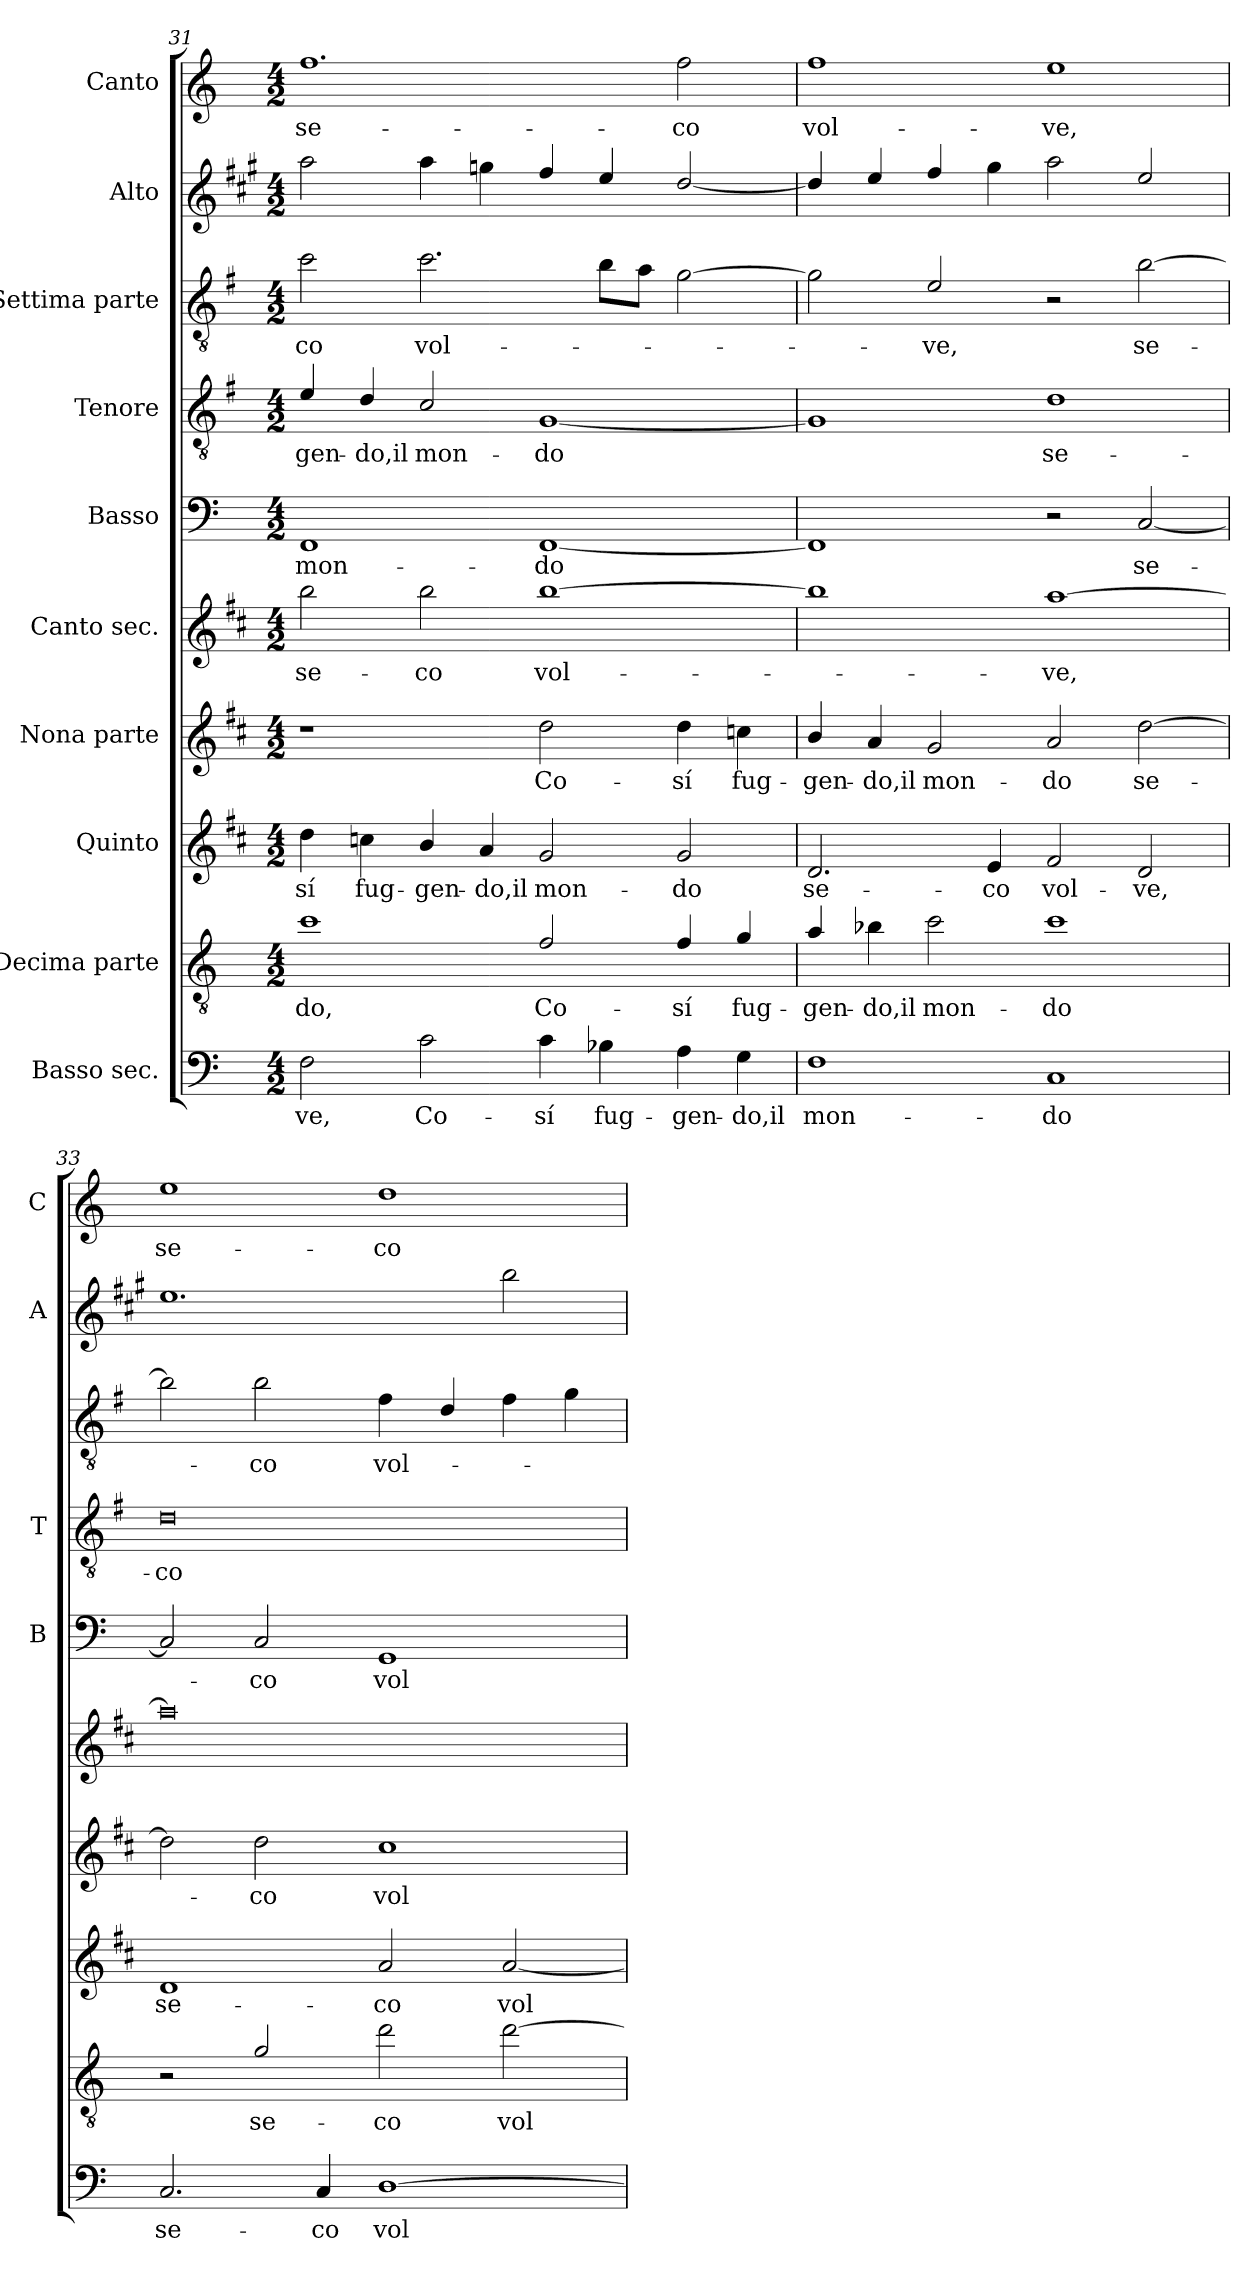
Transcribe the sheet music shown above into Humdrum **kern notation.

**kern	**text	**kern	**text	**kern	**text	**kern	**text	**kern	**text	**kern	**text	**kern	**text	**kern	**text	**kern	**kern	**text
*part10	*part10	*part9	*part9	*part8	*part8	*part7	*part7	*part6	*part6	*part5	*part5	*part4	*part4	*part3	*part3	*part2	*part1	*part1
*staff10	*staff10	*staff9	*staff9	*staff8	*staff8	*staff7	*staff7	*staff6	*staff6	*staff5	*staff5	*staff4	*staff4	*staff3	*staff3	*staff2	*staff1	*staff1
*I"Basso sec.	*	*I"Decima parte	*	*I"Quinto	*	*I"Nona parte	*	*I"Canto sec.	*	*I"Basso	*	*I"Tenore	*	*I"Settima parte	*	*I"Alto	*I"Canto	*
*	*	*	*	*	*	*	*	*	*	*I'B	*	*I'T	*	*	*	*I'A	*I'C	*
!!LO:PB:g=z
*clefF4	*	*clefGv2	*	*clefG2	*	*clefG2	*	*clefG2	*	*clefF4	*	*clefGv2	*	*clefGv2	*	*clefG2	*clefG2	*
*	*	*ITrd8c14	*	*ITrd1c2	*	*ITrd1c2	*	*ITrd1c2	*	*	*	*ITrd4c7	*	*ITrd4c7	*	*ITrd5c9	*	*
*k[]	*	*k[]	*	*k[]	*	*k[]	*	*k[]	*	*k[]	*	*k[]	*	*k[]	*	*k[]	*k[]	*
*C:	*	*C:	*	*C:	*	*C:	*	*C:	*	*C:	*	*C:	*	*C:	*	*C:	*C:	*
*M4/2	*	*M4/2	*	*M4/2	*	*M4/2	*	*M4/2	*	*M4/2	*	*M4/2	*	*M4/2	*	*M4/2	*M4/2	*
=31	=31	=31	=31	=31	=31	=31	=31	=31	=31	=31	=31	=31	=31	=31	=31	=31	=31	=31
!	!LO:LY:b	!	!LO:LY:b	!	!LO:LY:b	!	!	!	!LO:LY:b	!	!LO:LY:b	!	!LO:LY:b	!	!LO:LY:b	!	!	!LO:LY:b
2F\	-ve,	1c	-do,	4cc\	-sí	1r	.	2aa\	se-	1FF	mon-	4A/	-gen-	2f\	-co	2cc\	1.ff	se-
!	!	!	!	!	!LO:LY:b	!	!	!	!	!	!	!	!LO:LY:b	!	!	!	!	!
.	.	.	.	4b-X\	fug-	.	.	.	.	.	.	4G/	-do,il	.	.	.	.	.
!	!LO:LY:b	!	!	!	!LO:LY:b	!	!	!	!LO:LY:b	!	!	!	!LO:LY:b	!	!LO:LY:b	!	!	!
2c\	Co-	.	.	4a/	-gen-	.	.	2aa\	-co	.	.	2F/	mon-	2.f\	vol-	4cc\	.	.
!	!	!	!	!	!LO:LY:b	!	!	!	!	!	!	!	!	!	!	!	!	!
.	.	.	.	4g/	-do,il	.	.	.	.	.	.	.	.	.	.	4b-X\	.	.
!	!LO:LY:b	!	!LO:LY:b	!	!LO:LY:b	!	!LO:LY:b	!	!LO:LY:b	!	!LO:LY:b	!	!LO:LY:b	!	!	!	!	!
4c\	-sí	2F/	Co-	2f/	mon-	2cc\	Co-	[1aa	vol-	[1FF	-do	[1C	-do	.	.	4a/	.	.
!	!LO:LY:b	!	!	!	!	!	!	!	!	!	!	!	!	!	!	!	!	!
4B-X\	fug-	.	.	.	.	.	.	.	.	.	.	.	.	8e\L	.	4g/	.	.
.	.	.	.	.	.	.	.	.	.	.	.	.	.	8d\J	.	.	.	.
!	!LO:LY:b	!	!LO:LY:b	!	!LO:LY:b	!	!LO:LY:b	!	!	!	!	!	!	!	!	!	!	!LO:LY:b
4A\	-gen-	4F/	-sí	2f/	-do	4cc\	-sí	.	.	.	.	.	.	[2c\	.	[2f/	2ff\	-co
!	!LO:LY:b	!	!LO:LY:b	!	!	!	!LO:LY:b	!	!	!	!	!	!	!	!	!	!	!
4G\	-do,il	4G/	fug-	.	.	4b-X\	fug-	.	.	.	.	.	.	.	.	.	.	.
=32	=32	=32	=32	=32	=32	=32	=32	=32	=32	=32	=32	=32	=32	=32	=32	=32	=32	=32
!	!LO:LY:b	!	!LO:LY:b	!	!LO:LY:b	!	!LO:LY:b	!	!	!	!	!	!	!	!	!	!	!LO:LY:b
1F	mon-	4A/	-gen-	2.c/	se-	4a/	-gen-	1aa]	.	1FF]	.	1C]	.	2c\]	.	4f/]	1ff	vol-
!	!	!	!LO:LY:b	!	!	!	!LO:LY:b	!	!	!	!	!	!	!	!	!	!	!
.	.	4B-X\	-do,il	.	.	4g/	-do,il	.	.	.	.	.	.	.	.	4g/	.	.
!	!	!	!LO:LY:b	!	!	!	!LO:LY:b	!	!	!	!	!	!	!	!LO:LY:b	!	!	!
.	.	2c\	mon-	.	.	2f/	mon-	.	.	.	.	.	.	2A/	-ve,	4a/	.	.
!	!	!	!	!	!LO:LY:b	!	!	!	!	!	!	!	!	!	!	!	!	!
.	.	.	.	4d/	-co	.	.	.	.	.	.	.	.	.	.	4b\	.	.
!	!LO:LY:b	!	!LO:LY:b	!	!LO:LY:b	!	!LO:LY:b	!	!LO:LY:b	!	!	!	!LO:LY:b	!	!	!	!	!LO:LY:b
1C	-do	1c	-do	2e/	vol-	2g/	-do	[1gg	-ve,	2r	.	1G	se-	2r	.	2cc\	1ee	-ve,
!	!	!	!	!	!LO:LY:b	!	!LO:LY:b	!	!	!	!LO:LY:b	!	!	!	!LO:LY:b	!	!	!
.	.	.	.	2c/	-ve,	[2cc\	se-	.	.	[2C/	se-	.	.	[2e\	se-	2g/	.	.
=33	=33	=33	=33	=33	=33	=33	=33	=33	=33	=33	=33	=33	=33	=33	=33	=33	=33	=33
!	!LO:LY:b	!	!	!	!LO:LY:b	!	!	!	!	!	!	!	!LO:LY:b	!	!	!	!	!LO:LY:b
2.C/	se-	2r	.	1c	se-	2cc\]	.	0gg]	.	2C/]	.	0G	-co	2e\]	.	1.g	1ee	se-
!	!	!	!LO:LY:b	!	!	!	!LO:LY:b	!	!	!	!LO:LY:b	!	!	!	!LO:LY:b	!	!	!
.	.	2G/	se-	.	.	2cc\	-co	.	.	2C/	-co	.	.	2e\	-co	.	.	.
!	!LO:LY:b	!	!	!	!	!	!	!	!	!	!	!	!	!	!	!	!	!
4C/	-co	.	.	.	.	.	.	.	.	.	.	.	.	.	.	.	.	.
!	!LO:LY:b	!	!LO:LY:b	!	!LO:LY:b	!	!LO:LY:b	!	!	!	!LO:LY:b	!	!	!	!LO:LY:b	!	!	!LO:LY:b
[1D	vol-	2d\	-co	2g/	-co	1b	vol-	.	.	1GG	vol-	.	.	4B\	vol-	.	1dd	-co
.	.	.	.	.	.	.	.	.	.	.	.	.	.	4G/	.	.	.	.
!	!	!	!LO:LY:b	!	!LO:LY:b	!	!	!	!	!	!	!	!	!	!	!	!	!
.	.	[2d\	vol-	[2g/	vol-	.	.	.	.	.	.	.	.	4B\	.	2dd\	.	.
.	.	.	.	.	.	.	.	.	.	.	.	.	.	4c\	.	.	.	.
=	=	=	=	=	=	=	=	=	=	=	=	=	=	=	=	=	=	=
*-	*-	*-	*-	*-	*-	*-	*-	*-	*-	*-	*-	*-	*-	*-	*-	*-	*-	*-
